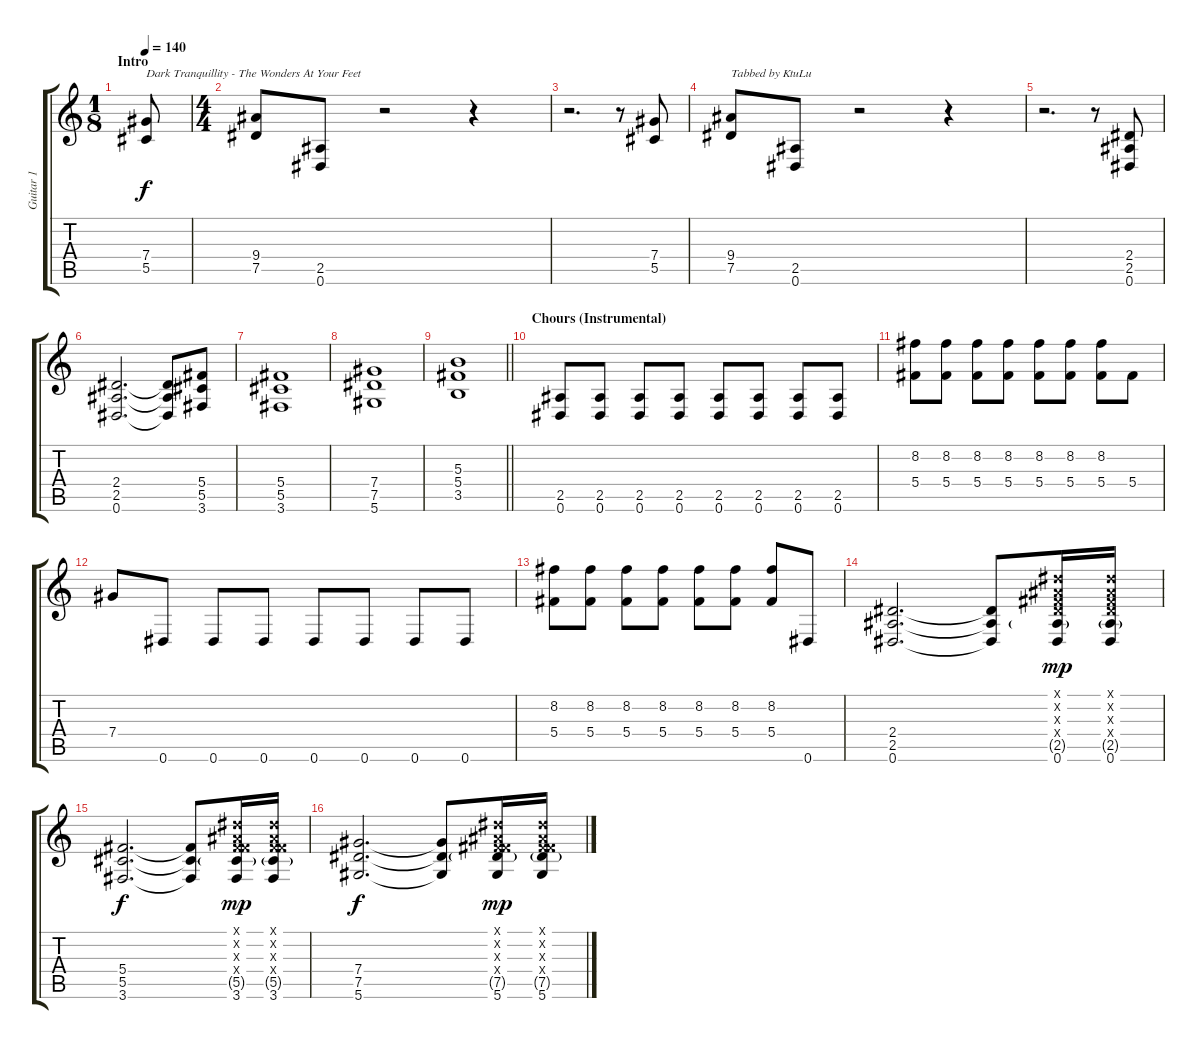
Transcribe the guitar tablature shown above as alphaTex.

\track ("Guitar 1" "Guitar 1") {instrument distortionguitar}
\staff {score tabs}
\tuning (Eb4 Bb3 Gb3 Db3 Ab2 Eb2) {hide}
\ts (1 8)
\section ("" "Intro")
\tempo 140
\clef g2
\ks c
(7.4 5.5).8{txt "Dark Tranquillity - The Wonders At Your Feet" dy f instrument distortionguitar} |
\ts (4 4)
(9.4 7.5).8 (2.5 0.6).8 r.2 r.4 |
r.2{d} r.8 (7.4 5.5).8 |
(9.4 7.5).8{txt "Tabbed by KtuLu"} (2.5 0.6).8 r.2 r.4 |
r.2{d} r.8 (2.4 2.5 0.6).8 |
(2.4 2.5 0.6).2{d} (2.4{t} 2.5{t} 0.6{t}).8 (5.4 5.5 3.6).8 |
(5.4 5.5 3.6).1 |
(7.4 7.5 5.6).1 |
\barLineRight lightlight
(5.3 5.4 3.5).1 |
\section ("" "Chours (Instrumental)")
(2.5 0.6).8 (2.5 0.6).8 (2.5 0.6).8 (2.5 0.6).8 (2.5 0.6).8 (2.5 0.6).8 (2.5 0.6).8 (2.5 0.6).8 |
(8.2 5.4).8 (8.2 5.4).8 (8.2 5.4).8 (8.2 5.4).8 (8.2 5.4).8 (8.2 5.4).8 (8.2 5.4).8 5.4.8 |
7.4.8 0.6.8 0.6.8 0.6.8 0.6.8 0.6.8 0.6.8 0.6.8 |
(8.2 5.4).8 (8.2 5.4).8 (8.2 5.4).8 (8.2 5.4).8 (8.2 5.4).8 (8.2 5.4).8 (8.2 5.4).8 0.6.8 |
(2.4 2.5 0.6).2{d} (2.4{t} 2.5{t} 0.6{t}).8 (0.1{x} 0.2{x} 0.3{x} 2.4{x} 2.5{g} 0.6).16{dy mp} (0.1{x} 0.2{x} 0.3{x} 2.4{x} 2.5{g} 0.6).16 |
(5.4 5.5 3.6).2{d dy f} (5.4{t} 5.5{t} 3.6{t}).8 (0.1{x} 0.2{x} 0.3{x} 5.4{x} 5.5{g} 3.6).16{dy mp} (0.1{x} 0.2{x} 0.3{x} 5.4{x} 5.5{g} 3.6).16 |
(7.4 7.5 5.6).2{d dy f} (7.4{t} 7.5{t} 5.6{t}).8 (0.1{x} 0.2{x} 0.3{x} 5.4{x} 7.5{g} 5.6).16{dy mp} (0.1{x} 0.2{x} 0.3{x} 5.4{x} 7.5{g} 5.6).16
